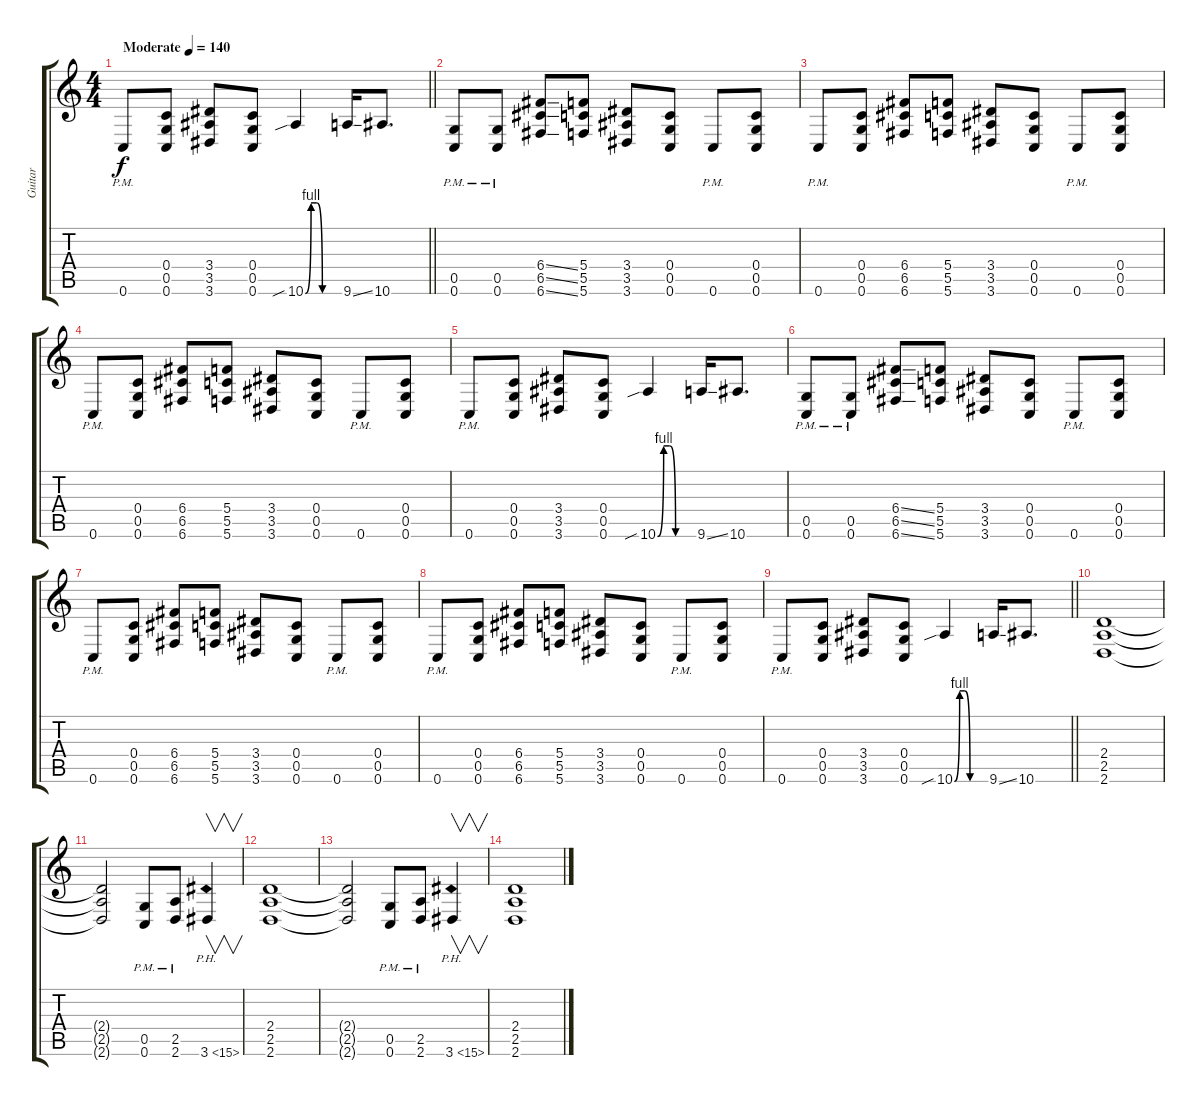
\track ("Guitar" "Guitar") {instrument distortionguitar}
\staff {score tabs}
\tuning (D4 A3 F3 C3 G2 C2) {hide}
\ts (4 4)
\tempo (140 "Moderate")
\clef g2
\barLineRight lightlight
\ks c
0.6{pm}.8{dy f instrument distortionguitar} (0.4 0.5 0.6).8 (3.4 3.5 3.6).8 (0.4 0.5 0.6).8 10.6{be (custom 0 0 10 4 20 4 30 0 60 0) sib}.4 9.6{ss}.16 10.6.8{d} |
(0.5{pm} 0.6{pm}).8 (0.5{pm} 0.6{pm}).8 (6.4{ss} 6.5{ss} 6.6{ss}).8 (5.4 5.5 5.6).8 (3.4 3.5 3.6).8 (0.4 0.5 0.6).8 0.6{pm}.8 (0.4 0.5 0.6).8 |
0.6{pm}.8 (0.4 0.5 0.6).8 (6.4 6.5 6.6).8 (5.4 5.5 5.6).8 (3.4 3.5 3.6).8 (0.4 0.5 0.6).8 0.6{pm}.8 (0.4 0.5 0.6).8 |
0.6{pm}.8 (0.4 0.5 0.6).8 (6.4 6.5 6.6).8 (5.4 5.5 5.6).8 (3.4 3.5 3.6).8 (0.4 0.5 0.6).8 0.6{pm}.8 (0.4 0.5 0.6).8 |
0.6{pm}.8 (0.4 0.5 0.6).8 (3.4 3.5 3.6).8 (0.4 0.5 0.6).8 10.6{be (custom 0 0 10 4 20 4 30 0 60 0) sib}.4 9.6{ss}.16 10.6.8{d} |
(0.5{pm} 0.6{pm}).8 (0.5{pm} 0.6{pm}).8 (6.4{ss} 6.5{ss} 6.6{ss}).8 (5.4 5.5 5.6).8 (3.4 3.5 3.6).8 (0.4 0.5 0.6).8 0.6{pm}.8 (0.4 0.5 0.6).8 |
0.6{pm}.8 (0.4 0.5 0.6).8 (6.4 6.5 6.6).8 (5.4 5.5 5.6).8 (3.4 3.5 3.6).8 (0.4 0.5 0.6).8 0.6{pm}.8 (0.4 0.5 0.6).8 |
0.6{pm}.8 (0.4 0.5 0.6).8 (6.4 6.5 6.6).8 (5.4 5.5 5.6).8 (3.4 3.5 3.6).8 (0.4 0.5 0.6).8 0.6{pm}.8 (0.4 0.5 0.6).8 |
\barLineRight lightlight
0.6{pm}.8 (0.4 0.5 0.6).8 (3.4 3.5 3.6).8 (0.4 0.5 0.6).8 10.6{be (custom 0 0 10 4 20 4 30 0 60 0) sib}.4 9.6{ss}.16 10.6.8{d} |
(2.4 2.5 2.6).1 |
(2.4{t} 2.5{t} 2.6{t}).2 (0.5{pm} 0.6{pm}).8 (2.5{pm} 2.6{pm}).8 3.6{ph 12}.4{v} |
(2.4 2.5 2.6).1 |
(2.4{t} 2.5{t} 2.6{t}).2 (0.5{pm} 0.6{pm}).8 (2.5{pm} 2.6{pm}).8 3.6{ph 12}.4{v} |
(2.4 2.5 2.6).1
